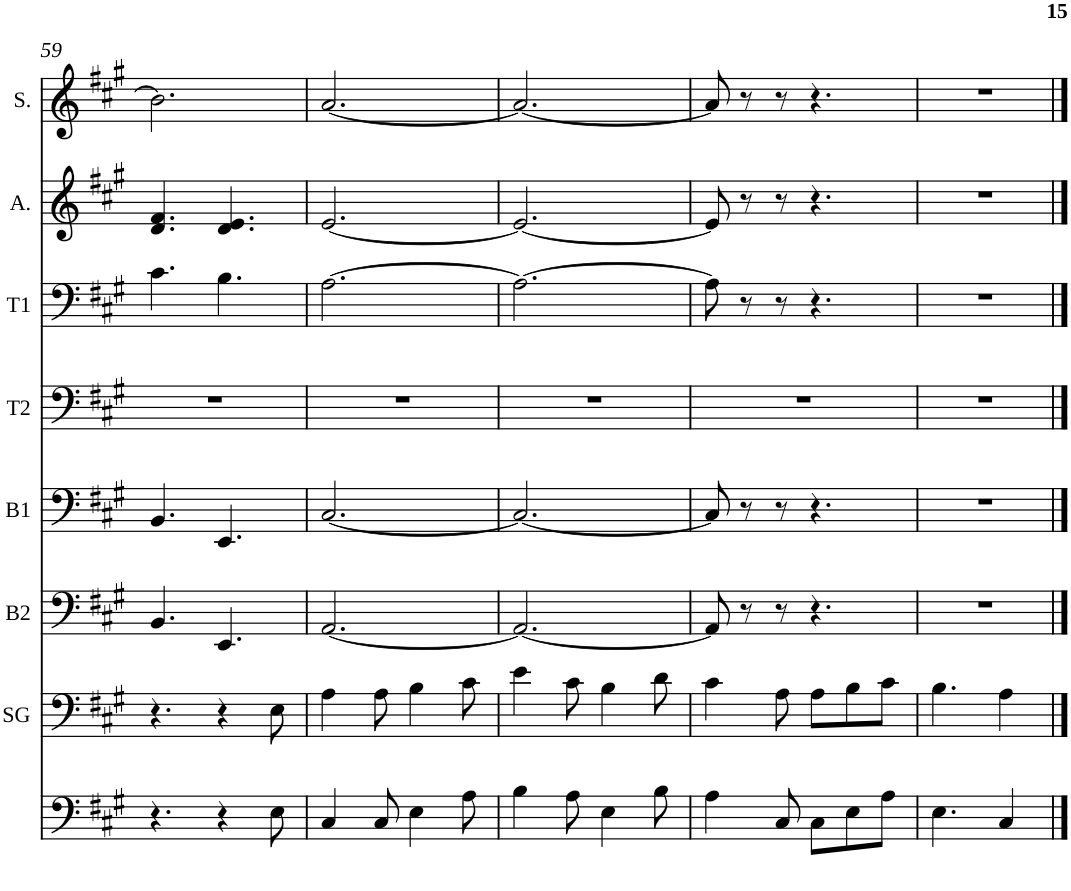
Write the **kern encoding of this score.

**kern	**kern	**kern	**kern	**kern	**kern	**kern	**kern
*part8	*part7	*part6	*part5	*part4	*part3	*part2	*part1
*staff8	*staff7	*staff6	*staff5	*staff4	*staff3	*staff2	*staff1
*I"Piano	*I"Some Guys	*I"Bass 2	*I"Bass 1	*I"Tenor 2	*I"Tenor 1	*I"Alto	*I"Soprano
*	*I'SG	*I'B2	*I'B1	*I'T2	*I'T1	*I'A.	*I'S.
!!LO:PB:g=z
*clefF4	*clefF4	*clefF4	*clefF4	*clefF4	*clefF4	*clefG2	*clefG2
*k[f#c#g#]	*k[f#c#g#]	*k[f#c#g#]	*k[f#c#g#]	*k[f#c#g#]	*k[f#c#g#]	*k[f#c#g#]	*k[f#c#g#]
*A:	*A:	*A:	*A:	*A:	*A:	*A:	*A:
*M6/8	*M6/8	*M6/8	*M6/8	*M6/8	*M6/8	*M6/8	*M6/8
=59	=59	=59	=59	=59	=59	=59	=59
4.r	4.r	4.BB/	4.BB/	2.r	4.c#\	4.d/ 4.f#/	2.b\]
4r	4r	4.EE/	4.EE/	.	4.B\	4.d/ 4.e/	.
8E\	8E\	.	.	.	.	.	.
=60	=60	=60	=60	=60	=60	=60	=60
4C#/	4A\	[2.AA/	[2.C#/	2.r	[2.A\	[2.e/	[2.a/
8C#/	8A\	.	.	.	.	.	.
4E\	4B\	.	.	.	.	.	.
8A\	8c#\	.	.	.	.	.	.
=61	=61	=61	=61	=61	=61	=61	=61
4B\	4e\	2.AA/_	2.C#/_	2.r	2.A\_	2.e/_	2.a/_
8A\	8c#\	.	.	.	.	.	.
4E\	4B\	.	.	.	.	.	.
8B\	8d\	.	.	.	.	.	.
=62	=62	=62	=62	=62	=62	=62	=62
4A\	4c#\	8AA/]	8C#/]	2.r	8A\]	8e/]	8a/]
.	.	8r	8r	.	8r	8r	8r
8C#/	8A\	8r	8r	.	8r	8r	8r
8C#\L	8A\L	4.r	4.r	.	4.r	4.r	4.r
8E\	8B\	.	.	.	.	.	.
8A\J	8c#\J	.	.	.	.	.	.
=63	=63	=63	=63	=63	=63	=63	=63
4.E\	4.B\	2.r	2.r	2.r	2.r	2.r	2.r
4C#/	4A\	.	.	.	.	.	.
8ryy	8ryy	.	.	.	.	.	.
==	==	==	==	==	==	==	==
*-	*-	*-	*-	*-	*-	*-	*-
